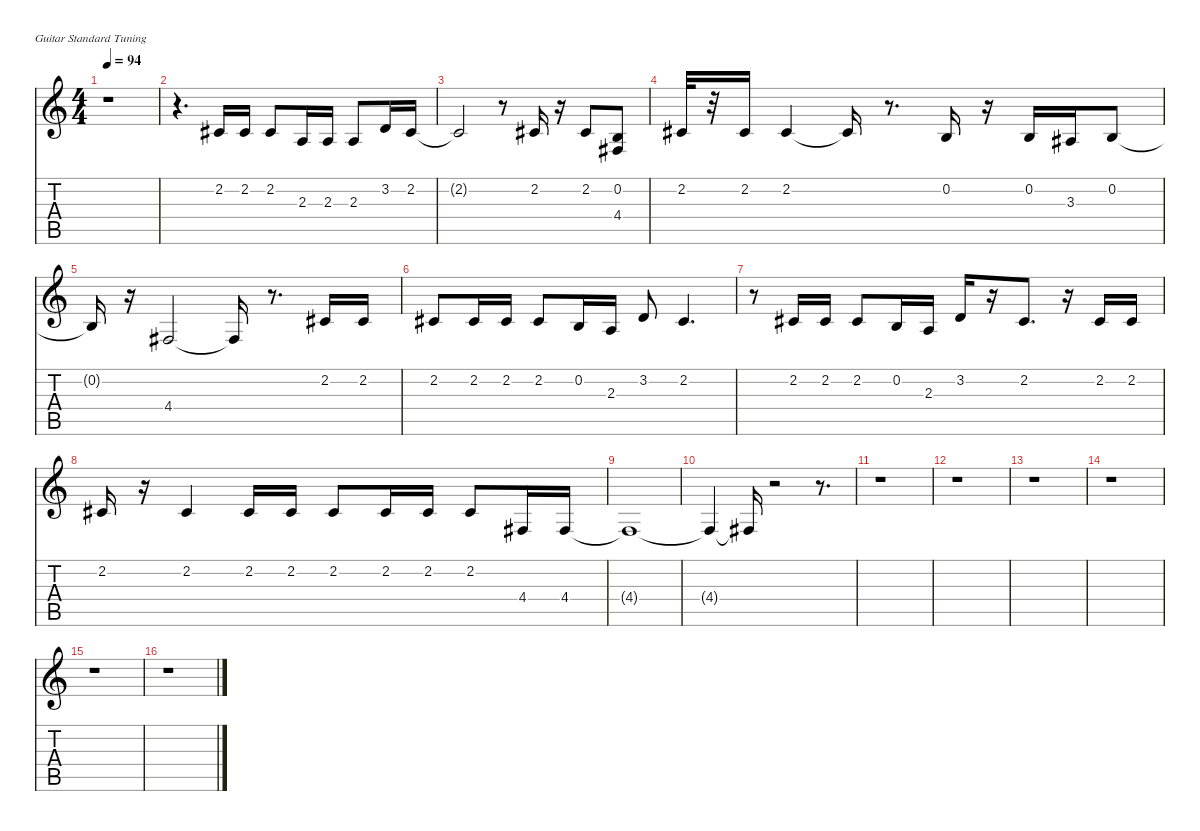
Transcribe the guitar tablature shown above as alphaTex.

\defaultSystemsLayout 4
\hideDynamics
\bracketExtendMode nobrackets
\singleTrackTrackNamePolicy hidden
\multiTrackTrackNamePolicy hidden
\otherSystemsTrackNameOrientation horizontal
\track ("vocal" "led.synth.") {instrument lead2sawtooth}
\staff {score tabs}
\tuning (E4 B3 G3 D3 A2 E2)
\ts (4 4)
\tempo 94
\clef g2
\ks c
r.1{dy f} |
r.4{d} 2.2{acc #}.16{dy mf} 2.2{acc #}.16 2.2{acc #}.8{dy f} 2.3.16{dy mf} 2.3.16 2.3.8 3.2.16 2.2{acc #}.16{dy f} |
2.2{t acc #}.2 r.8 2.2{acc #}.16{dy mf} r.16 2.2{acc #}.8 (0.2 4.4{acc #}).8 |
2.2{acc #}.32 r.32 2.2{acc #}.16 2.2{acc #}.4{dy f} 2.2{t acc #}.16 r.8{d} 0.2.16{dy mf} r.16 0.2.16 3.3{acc #}.16 0.2.8{dy f} |
0.2{t}.16 r.16 4.4{acc #}.2 4.4{t acc #}.16 r.8{d} 2.2{acc #}.16{dy mf} 2.2{acc #}.16 |
2.2{acc #}.8 2.2{acc #}.16 2.2{acc #}.16{dy mp} 2.2{acc #}.8{dy mf} 0.2.16{dy mp} 2.3.16 3.2.8{dy mf} 2.2{acc #}.4{d dy f} |
r.8 2.2{acc #}.16{dy mf} 2.2{acc #}.16 2.2{acc #}.8{dy f} 0.2.16{dy mf} 2.3.16 3.2.16{dy f} r.16 2.2{acc #}.8{d} r.16 2.2{acc #}.16 2.2{acc #}.16{dy mf} |
2.2{acc #}.16{dy f} r.16 2.2{acc #}.4 2.2{acc #}.16{dy mf} 2.2{acc #}.16 2.2{acc #}.8 2.2{acc #}.16 2.2{acc #}.16 2.2{acc #}.8 4.4{acc #}.16 4.4{acc #}.16{dy f} |
4.4{t acc #}.1 |
4.4{t acc #}.4 4.4{t acc #}.16 r.2 r.8{d} |
r.1 |
r.1 |
r.1 |
r.1 |
r.1 |
r.1
